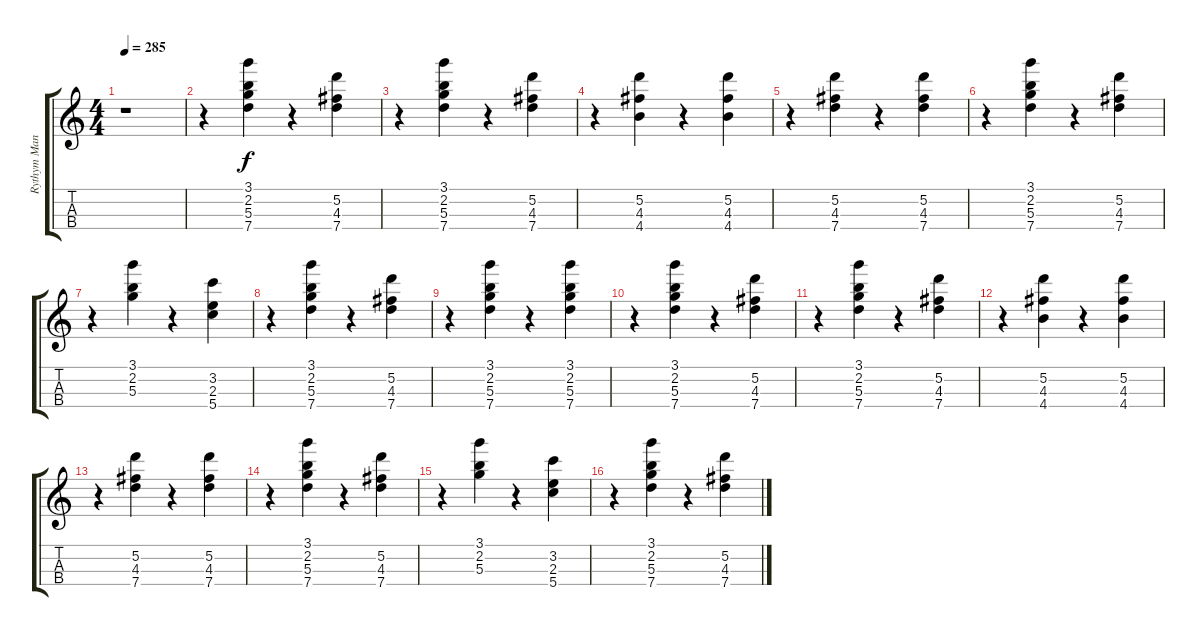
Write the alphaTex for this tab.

\track ("Rythym Mandoloin" "Rythym Man") {instrument banjo}
\staff {score tabs}
\tuning (E5 A4 D4 G3) {hide}
\displaytranspose 12
\ts (4 4)
\tempo 285
\clef g2
\ks c
r.1{dy f instrument banjo} |
r.4 (3.1 2.2 5.3 7.4).4 r.4 (5.2 4.3 7.4).4 |
r.4 (3.1 2.2 5.3 7.4).4 r.4 (5.2 4.3 7.4).4 |
r.4 (5.2 4.3 4.4).4 r.4 (5.2 4.3 4.4).4 |
r.4 (5.2 4.3 7.4).4 r.4 (5.2 4.3 7.4).4 |
r.4 (3.1 2.2 5.3 7.4).4 r.4 (5.2 4.3 7.4).4 |
r.4 (3.1 2.2 5.3).4 r.4 (3.2 2.3 5.4).4 |
r.4 (3.1 2.2 5.3 7.4).4 r.4 (5.2 4.3 7.4).4 |
r.4 (3.1 2.2 5.3 7.4).4 r.4 (3.1 2.2 5.3 7.4).4 |
r.4 (3.1 2.2 5.3 7.4).4 r.4 (5.2 4.3 7.4).4 |
r.4 (3.1 2.2 5.3 7.4).4 r.4 (5.2 4.3 7.4).4 |
r.4 (5.2 4.3 4.4).4 r.4 (5.2 4.3 4.4).4 |
r.4 (5.2 4.3 7.4).4 r.4 (5.2 4.3 7.4).4 |
r.4 (3.1 2.2 5.3 7.4).4 r.4 (5.2 4.3 7.4).4 |
r.4 (3.1 2.2 5.3).4 r.4 (3.2 2.3 5.4).4 |
r.4 (3.1 2.2 5.3 7.4).4 r.4 (5.2 4.3 7.4).4
